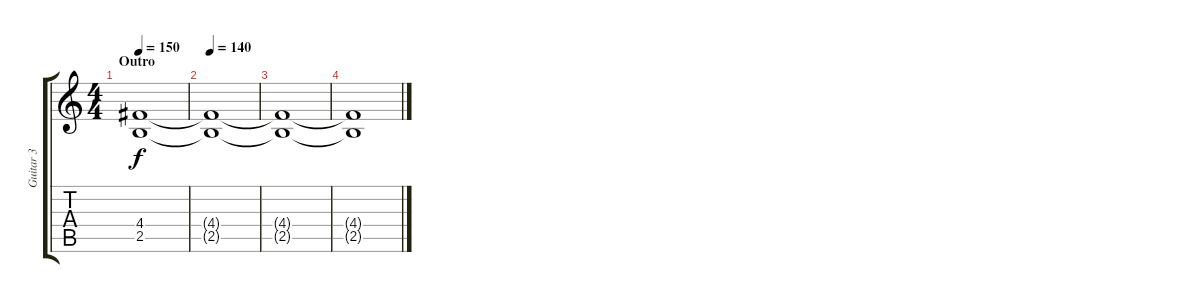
\track ("Guitar 3" "Guitar 3") {instrument overdrivenguitar}
\staff {score tabs}
\tuning (E4 B3 G3 D3 A2 E2) {hide}
\ts (4 4)
\section ("" "Outro")
\tempo 150
\clef g2
\ks c
(4.4{t} 2.5{t}).1{dy f} |
\tempo 140
(4.4{t} 2.5{t}).1 |
(4.4{t} 2.5{t}).1 |
(4.4{t} 2.5{t}).1
